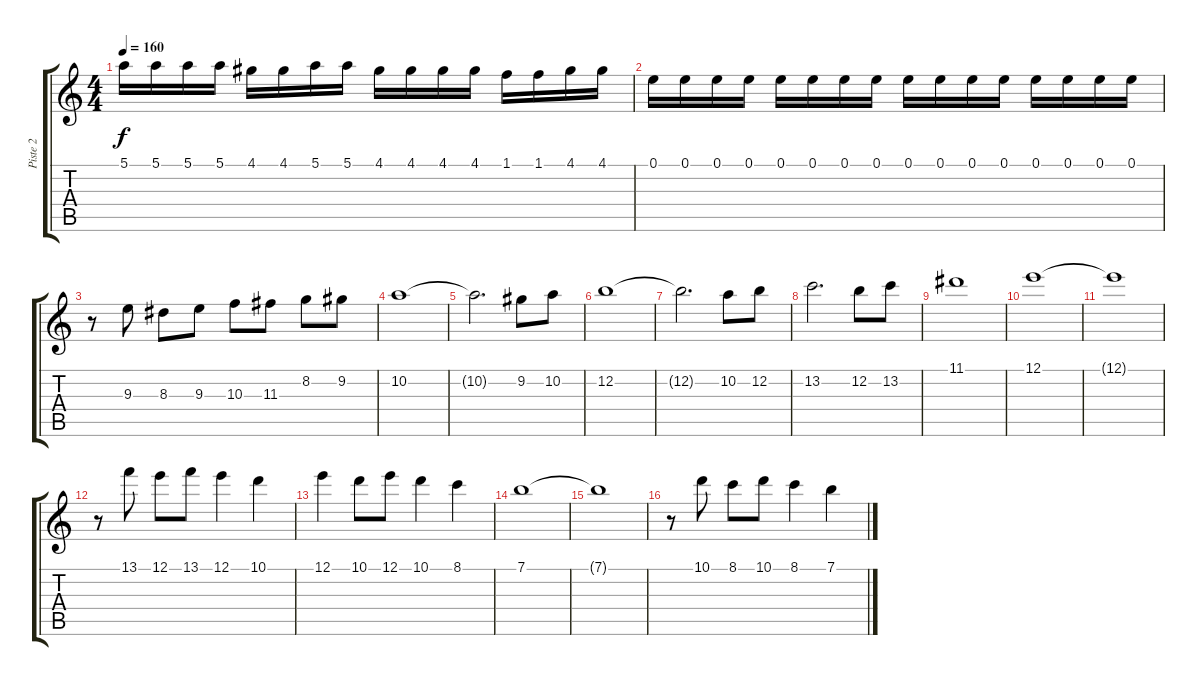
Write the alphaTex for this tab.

\track ("Piste 2" "Piste 2") {instrument acousticguitarsteel}
\staff {score tabs}
\tuning (E4 B3 G3 D3 A2 E2) {hide}
\ts (4 4)
\tempo 160
\clef g2
\ks c
5.1.16{dy f} 5.1.16 5.1.16 5.1.16 4.1.16 4.1.16 5.1.16 5.1.16 4.1.16 4.1.16 4.1.16 4.1.16 1.1.16 1.1.16 4.1.16 4.1.16 |
0.1.16 0.1.16 0.1.16 0.1.16 0.1.16 0.1.16 0.1.16 0.1.16 0.1.16 0.1.16 0.1.16 0.1.16 0.1.16 0.1.16 0.1.16 0.1.16 |
r.8 9.3.8 8.3.8 9.3.8 10.3.8 11.3.8 8.2.8 9.2.8 |
10.2.1 |
10.2{t}.2{d} 9.2.8 10.2.8 |
12.2.1 |
12.2{t}.2{d} 10.2.8 12.2.8 |
13.2.2{d} 12.2.8 13.2.8 |
11.1.1 |
12.1.1 |
12.1{t}.1 |
r.8 13.1.8 12.1.8 13.1.8 12.1.4 10.1.4 |
12.1.4 10.1.8 12.1.8 10.1.4 8.1.4 |
7.1.1 |
7.1{t}.1 |
r.8 10.1.8 8.1.8 10.1.8 8.1.4 7.1.4
